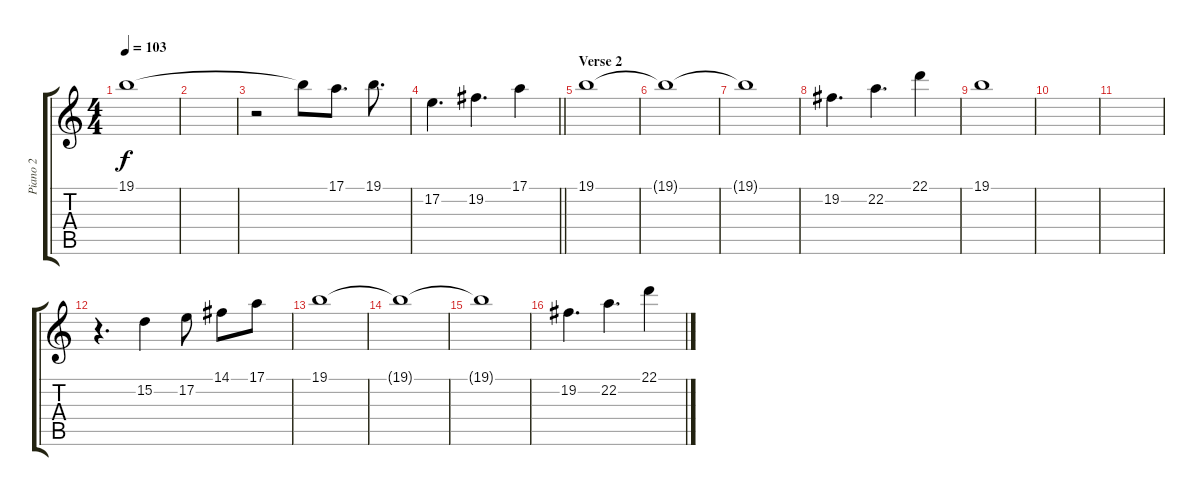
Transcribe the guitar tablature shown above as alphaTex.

\track ("Piano 2" "Piano 2") {instrument electricgrandpiano}
\staff {score tabs}
\tuning (E4 B3 G3 D3 A2 E2) {hide}
\ts (4 4)
\tempo 103
\clef g2
\ks c
19.1.1{dy f} |
|
r.2 19.1{t}.8 17.1.8{d} 19.1.8{d} |
\barLineRight lightlight
17.2.4{d} 19.2.4{d} 17.1.4 |
\section ("" "Verse 2")
19.1.1 |
19.1{t}.1 |
19.1{t}.1 |
19.2.4{d} 22.2.4{d} 22.1.4 |
19.1.1 |
|
|
r.4{d} 15.2.4 17.2.8 14.1.8 17.1.8 |
19.1.1 |
19.1{t}.1 |
19.1{t}.1 |
19.2.4{d} 22.2.4{d} 22.1.4
